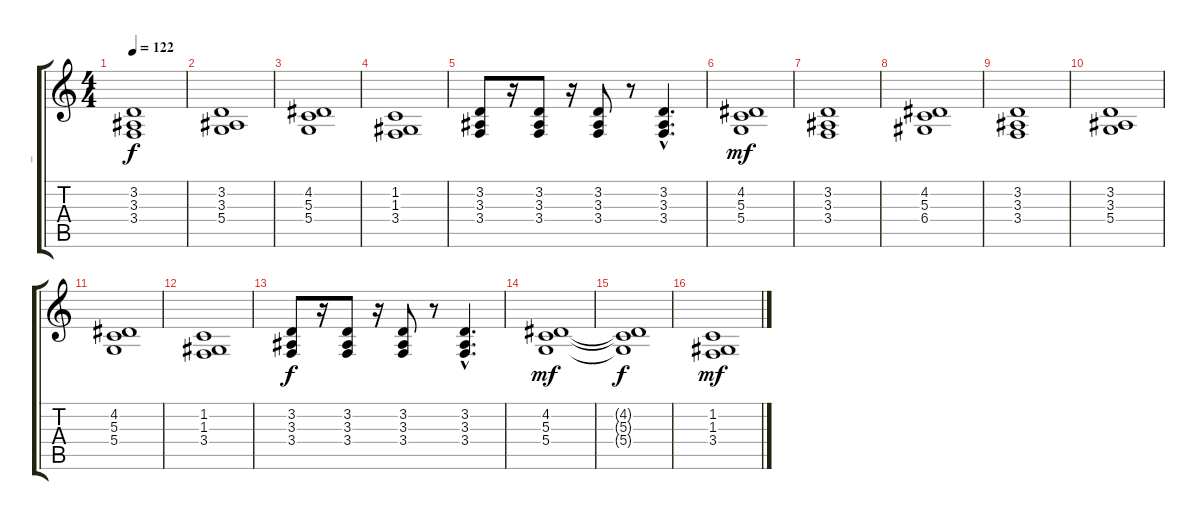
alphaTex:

\track ("_" "_") {instrument fx7echoes}
\staff {score tabs}
\tuning (E4 B3 G3 D3 A2 E2) {hide}
\ts (4 4)
\tempo 122
\clef g2
\ks c
(3.2 3.3 3.4).1{dy f} |
(3.2 3.3 5.4).1 |
(4.2 5.3 5.4).1 |
(1.2 1.3 3.4).1 |
(3.2 3.3 3.4).8 r.16 (3.2 3.3 3.4).8 r.16 (3.2 3.3 3.4).8 r.8 (3.2{hac} 3.3{hac} 3.4{hac}).4{d} |
(4.2 5.3 5.4).1{dy mf} |
(3.2 3.3 3.4).1 |
(4.2 5.3 6.4).1 |
(3.2 3.3 3.4).1 |
(3.2 3.3 5.4).1 |
(4.2 5.3 5.4).1 |
(1.2 1.3 3.4).1 |
(3.2 3.3 3.4).8{dy f} r.16 (3.2 3.3 3.4).8 r.16 (3.2 3.3 3.4).8 r.8 (3.2{hac} 3.3{hac} 3.4{hac}).4{d} |
(4.2 5.3 5.4).1{dy mf} |
(4.2{t} 5.3{t} 5.4{t}).1{dy f} |
(1.2 1.3 3.4).1{dy mf}
